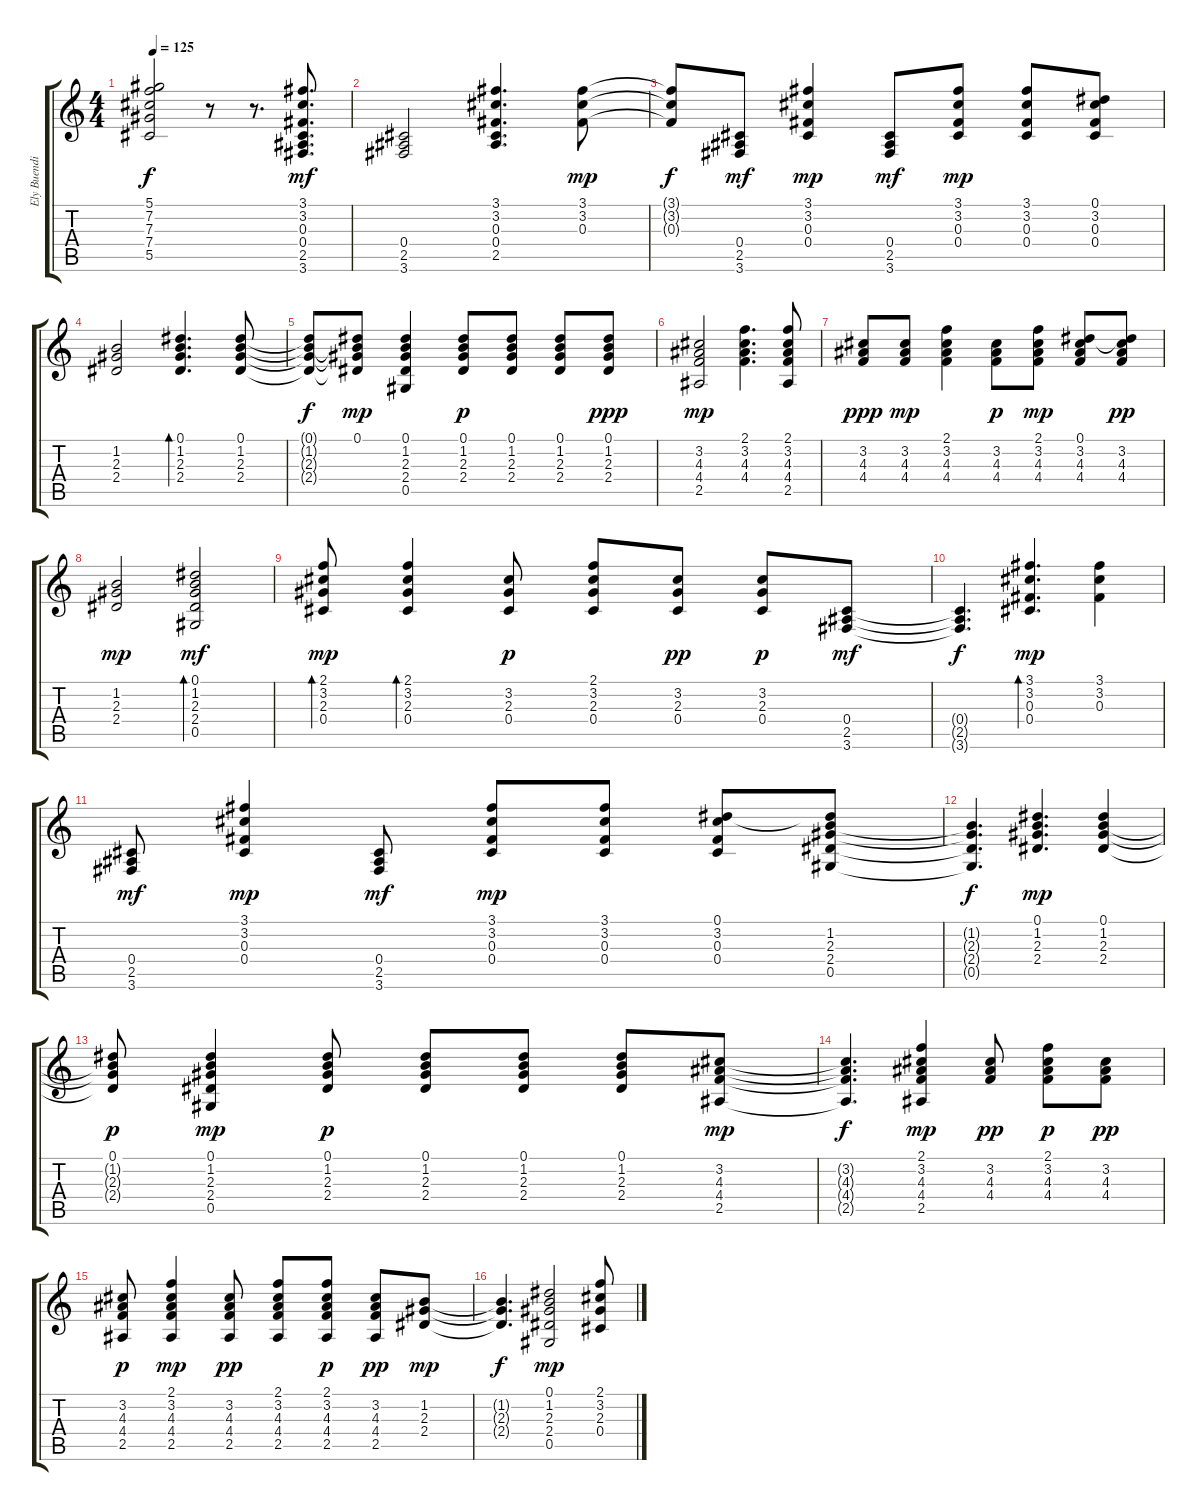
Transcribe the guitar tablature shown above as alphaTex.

\track ("Ely Buendia (Rhythm)" "Ely Buendi") {instrument electricguitarmuted}
\staff {score tabs}
\tuning (Eb4 Bb3 Gb3 Db3 Ab2 Eb2) {hide}
\ts (4 4)
\tempo 125
\clef g2
\ks c
(5.1{t} 7.2{t} 7.3{t} 7.4{t} 5.5{t}).2{dy f} r.8 r.8{d} (3.1 3.2 0.3 0.4 2.5 3.6).8{d dy mf} |
(0.4 2.5 3.6).2 (3.1 3.2 0.3 0.4 2.5).4{d} (3.1 3.2 0.3).8{dy mp} |
(3.1{t} 3.2{t} 0.3{t}).8{dy f} (0.4 2.5 3.6).8{dy mf} (3.1 3.2 0.3 0.4).4{dy mp} (0.4 2.5 3.6).8{dy mf} (3.1 3.2 0.3 0.4).8{dy mp} (3.1 3.2 0.3 0.4).8 (0.1 3.2 0.3 0.4).8 |
(1.2 2.3 2.4).2 (0.1 1.2 2.3 2.4).4{d bd 30} (0.1 1.2 2.3 2.4).8 |
(0.1{t} 1.2{t} 2.3{t} 2.4{t}).8{dy f} (0.1 1.2{t} 2.3{t} 2.4{t}).8{dy mp} (0.1 1.2 2.3 2.4 0.5).4 (0.1 1.2 2.3 2.4).8{dy p} (0.1 1.2 2.3 2.4).8 (0.1 1.2 2.3 2.4).8 (0.1 1.2 2.3 2.4).8{dy ppp} |
(3.2 4.3 4.4 2.5).2{dy mp} (2.1 3.2 4.3 4.4).4{d} (2.1 3.2 4.3 4.4 2.5).8 |
(3.2 4.3 4.4).8{dy ppp} (3.2 4.3 4.4).8{dy mp} (2.1 3.2 4.3 4.4).4 (3.2 4.3 4.4).8{dy p} (2.1 3.2 4.3 4.4).8{dy mp} (0.1 3.2 4.3 4.4).8 (0.1{t} 3.2 4.3 4.4).8{dy pp} |
(1.2 2.3 2.4).2{dy mp} (0.1 1.2 2.3 2.4 0.5).2{bd 30 dy mf} |
(2.1 3.2 2.3 0.4).8{bd 30 dy mp} (2.1 3.2 2.3 0.4).4{bd 30} (3.2 2.3 0.4).8{dy p} (2.1 3.2 2.3 0.4).8 (3.2 2.3 0.4).8{dy pp} (3.2 2.3 0.4).8{dy p} (0.4 2.5 3.6).8{dy mf} |
(0.4{t} 2.5{t} 3.6{t}).4{d dy f} (3.1 3.2 0.3 0.4).4{d bd 60 dy mp} (3.1 3.2 0.3).4 |
(0.4 2.5 3.6).8{dy mf} (3.1 3.2 0.3 0.4).4{dy mp} (0.4 2.5 3.6).8{dy mf} (3.1 3.2 0.3 0.4).8{dy mp} (3.1 3.2 0.3 0.4).8 (0.1 3.2 0.3 0.4).8 (0.1{t} 1.2 2.3 2.4 0.5).8 |
(1.2{t} 2.3{t} 2.4{t} 0.5{t}).4{d dy f} (0.1 1.2 2.3 2.4).4{d dy mp} (0.1 1.2 2.3 2.4).4 |
(0.1 1.2{t} 2.3{t} 2.4{t}).8{dy p} (0.1 1.2 2.3 2.4 0.5).4{dy mp} (0.1 1.2 2.3 2.4).8{dy p} (0.1 1.2 2.3 2.4).8 (0.1 1.2 2.3 2.4).8 (0.1 1.2 2.3 2.4).8 (3.2 4.3 4.4 2.5).8{dy mp} |
(3.2{t} 4.3{t} 4.4{t} 2.5{t}).4{d dy f} (2.1 3.2 4.3 4.4 2.5).4{dy mp} (3.2 4.3 4.4).8{dy pp} (2.1 3.2 4.3 4.4).8{dy p} (3.2 4.3 4.4).8{dy pp} |
(3.2 4.3 4.4 2.5).8{dy p} (2.1 3.2 4.3 4.4 2.5).4{dy mp} (3.2 4.3 4.4 2.5).8{dy pp} (2.1 3.2 4.3 4.4 2.5).8 (2.1 3.2 4.3 4.4 2.5).8{dy p} (3.2 4.3 4.4 2.5).8{dy pp} (1.2 2.3 2.4).8{dy mp} |
(1.2{t} 2.3{t} 2.4{t}).4{d dy f} (0.1 1.2 2.3 2.4 0.5).2{dy mp} (2.1 3.2 2.3 0.4).8
